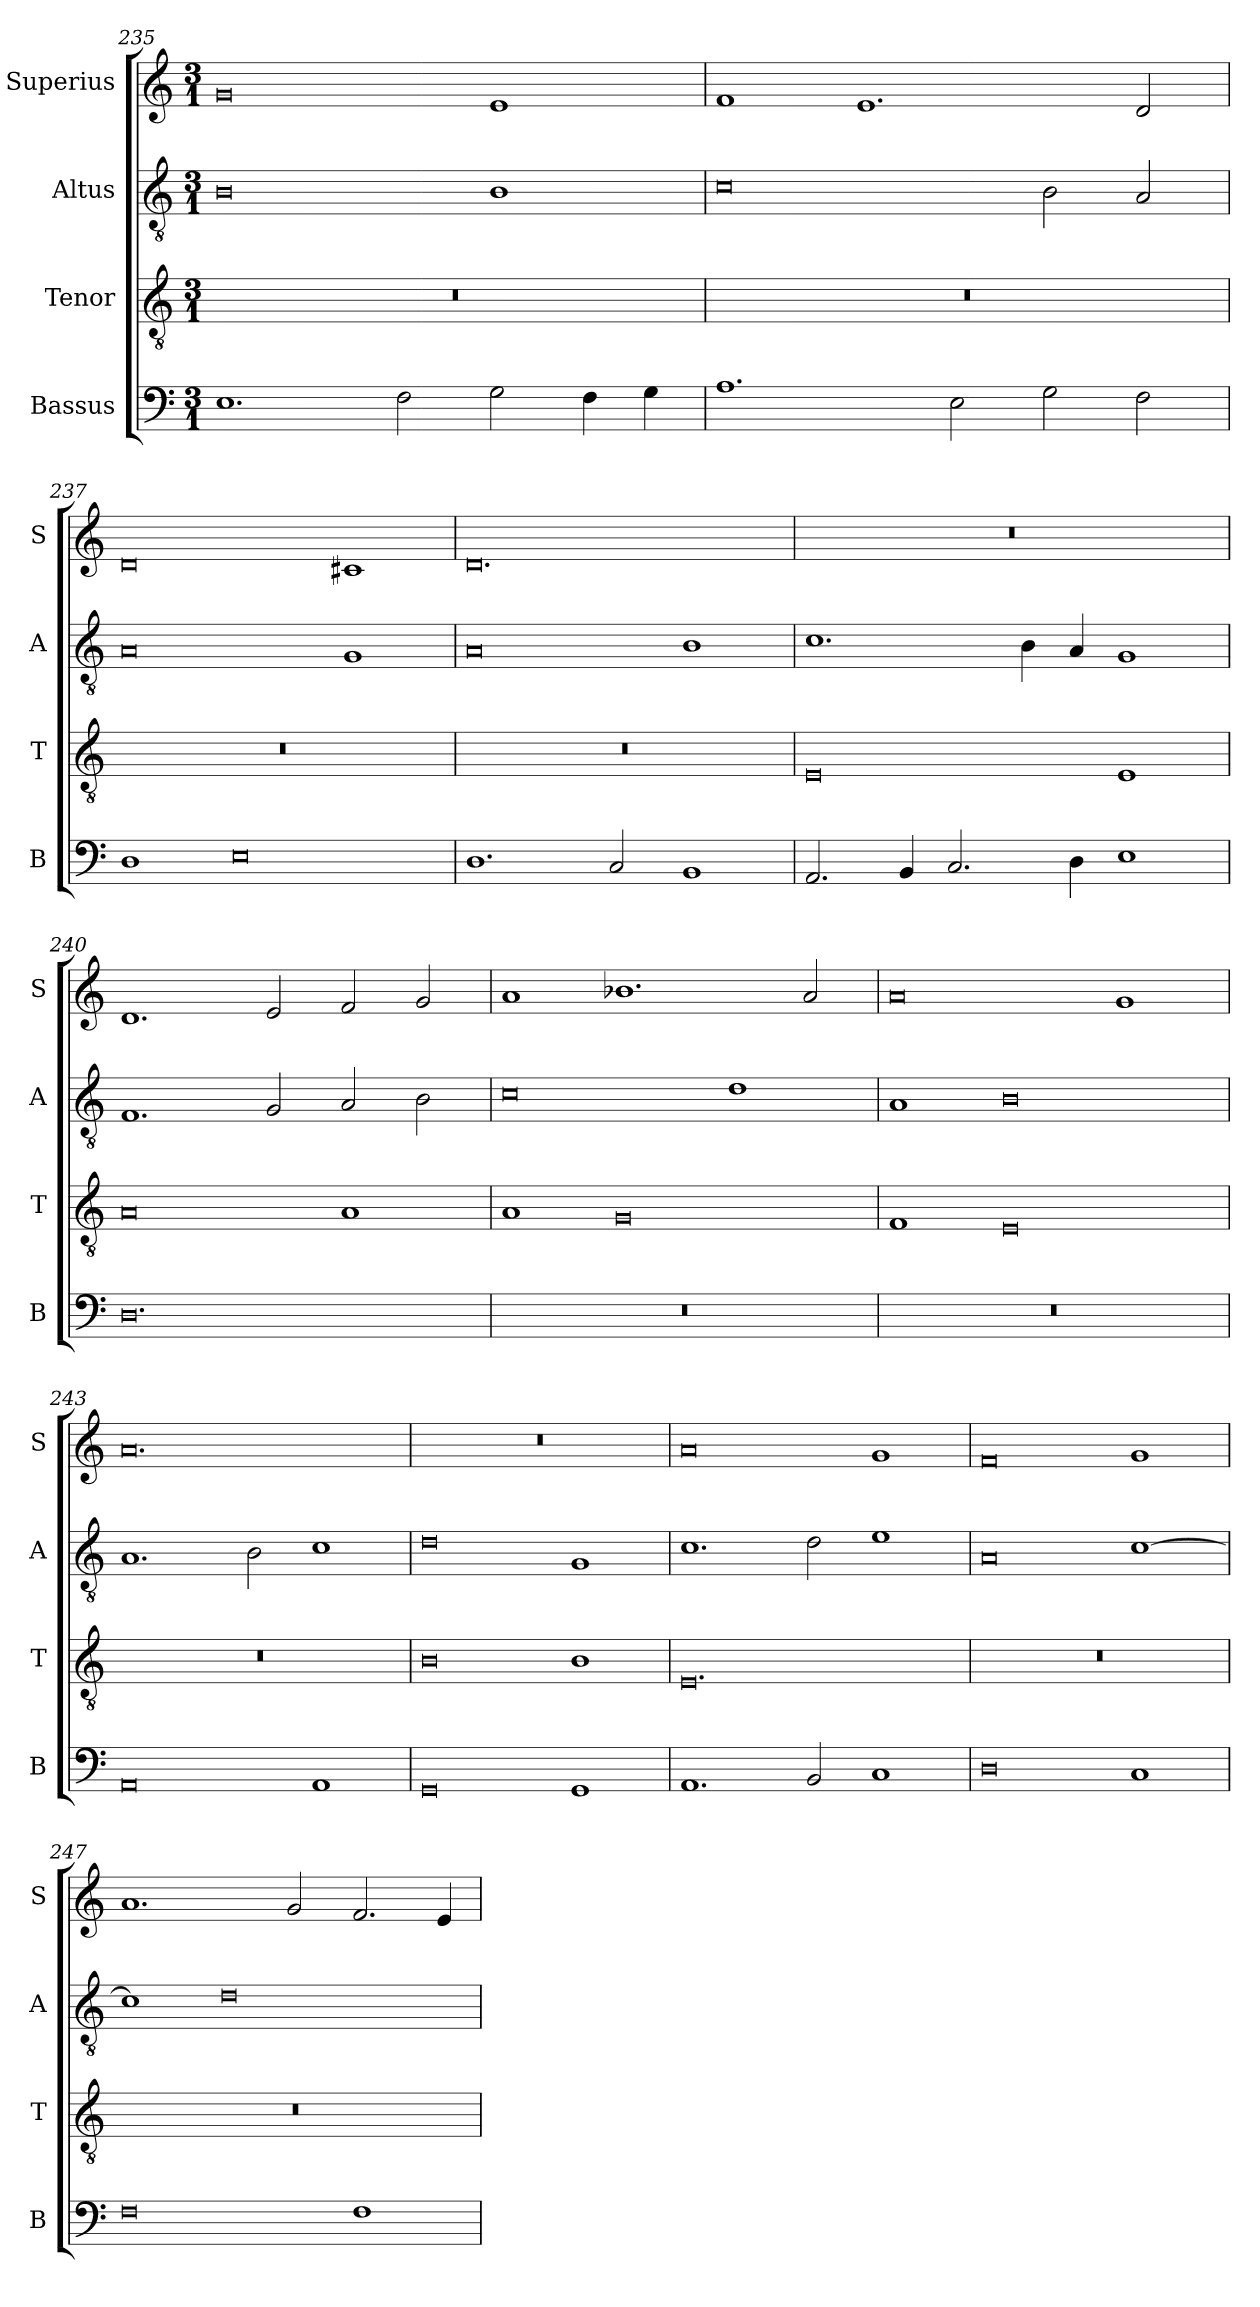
**kern	**kern	**kern	**kern
*part4	*part3	*part2	*part1
*staff4	*staff3	*staff2	*staff1
*I"Bassus	*I"Tenor	*I"Altus	*I"Superius
*I'B	*I'T	*I'A	*I'S
*clefF4	*clefGv2	*clefGv2	*clefG2
*k[]	*k[]	*k[]	*k[]
*M3/1	*M3/1	*M3/1	*M3/1
=235	=235	=235	=235
1.E	0.r	0B	0g
2F	.	.	.
2G	.	1B	1e
4F	.	.	.
4G	.	.	.
=236	=236	=236	=236
1.A	0.r	0c	1f
.	.	.	1.e
2E	.	.	.
2G	.	2B	.
2F	.	2A	2d
=237	=237	=237	=237
1D	0.r	0A	0d
0E	.	.	.
.	.	1G	1c#X
=238	=238	=238	=238
1.D	0.r	0A	0.d
2C	.	.	.
1BB	.	1B	.
=239	=239	=239	=239
2.AA	0E	1.c	0.r
4BB	.	.	.
2.C	.	.	.
.	.	4B	.
4D	.	4A	.
1E	1E	1G	.
=240	=240	=240	=240
0.D	0A	1.F	1.d
.	.	2G	2e
.	1A	2A	2f
.	.	2B	2g
=241	=241	=241	=241
0.r	1A	0c	1a
.	0G	.	1.b-X
.	.	1d	.
.	.	.	2a
=242	=242	=242	=242
0.r	1F	1A	0a
.	0E	0B	.
.	.	.	1g
=243	=243	=243	=243
0AA	0.r	1.A	0.a
.	.	2B	.
1AA	.	1c	.
=244	=244	=244	=244
0GG	0B	0d	0.r
1GG	1B	1G	.
=245	=245	=245	=245
1.AA	0.E	1.c	0a
2BB	.	2d	.
1C	.	1e	1g
=246	=246	=246	=246
0D	0.r	0A	0f
1C	.	[1c	1g
=247	=247	=247	=247
0F	0.r	1c]	1.a
.	.	0d	.
.	.	.	2g
1F	.	.	2.f
.	.	.	4e
=	=	=	=
*-	*-	*-	*-
